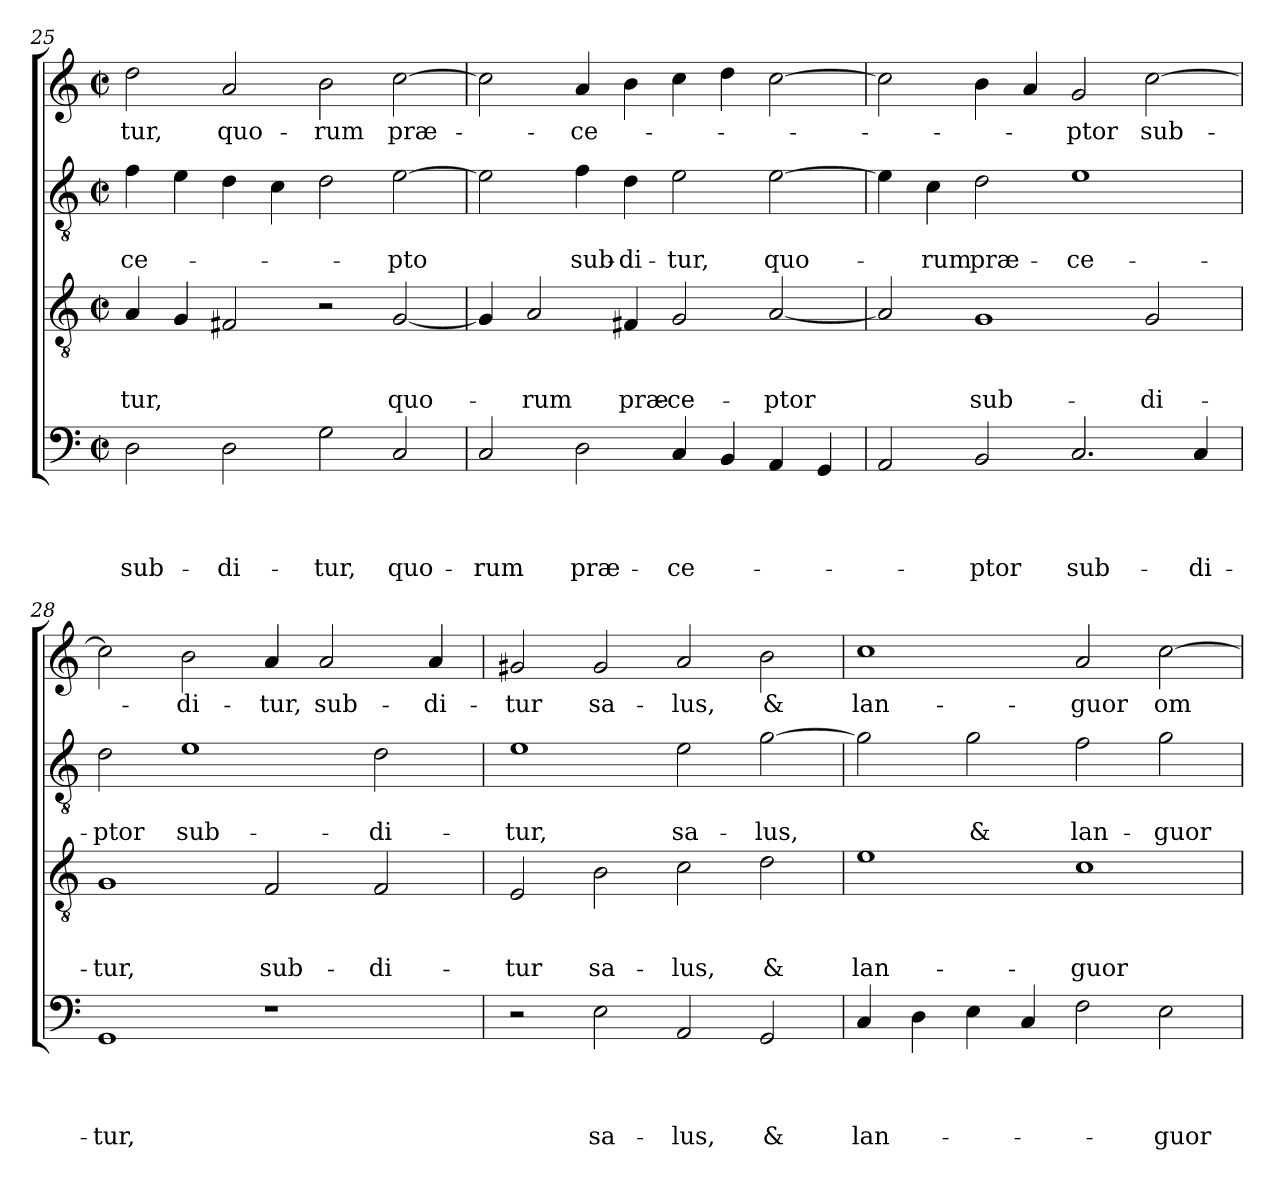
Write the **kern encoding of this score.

**kern	**text	**text	**text	**text	**kern	**text	**text	**text	**kern	**text	**text	**kern	**text
*part4	*part4	*part4	*part4	*part4	*part3	*part3	*part3	*part3	*part2	*part2	*part2	*part1	*part1
*staff4	*staff4	*staff4	*staff4	*staff4	*staff3	*staff3	*staff3	*staff3	*staff2	*staff2	*staff2	*staff1	*staff1
!!LO:LB:g=z
*clefF4	*	*	*	*	*clefGv2	*	*	*	*clefGv2	*	*	*clefG2	*
*k[]	*	*	*	*	*k[]	*	*	*	*k[]	*	*	*k[]	*
*C:	*	*	*	*	*C:	*	*	*	*C:	*	*	*C:	*
*M2/2	*	*	*	*	*M2/2	*	*	*	*M2/2	*	*	*M2/2	*
*met(c|)	*	*	*	*	*met(c|)	*	*	*	*met(c|)	*	*	*met(c|)	*
=25	=25	=25	=25	=25	=25	=25	=25	=25	=25	=25	=25	=25	=25
!	!	!	!	!LO:LY:b	!	!	!	!LO:LY:b	!	!	!LO:LY:b	!	!LO:LY:b
2D\	.	.	.	sub-	4A/	.	.	-tur,	4f\	.	-ce-	2dd\	-tur,
.	.	.	.	.	4G/	.	.	.	4e\	.	.	.	.
!	!	!	!	!LO:LY:b	!	!	!	!	!	!	!	!	!LO:LY:b
2D\	.	.	.	-di-	2F#X/	.	.	.	4d\	.	.	2a/	quo-
.	.	.	.	.	.	.	.	.	4c\	.	.	.	.
!	!	!	!	!LO:LY:b	!	!	!	!	!	!	!	!	!LO:LY:b
2G\	.	.	.	-tur,	2r	.	.	.	2d\	.	.	2b\	-rum
!	!	!	!	!LO:LY:b	!	!	!	!LO:LY:b	!	!	!LO:LY:b	!	!LO:LY:b
2C/	.	.	.	quo-	[2G/	.	.	quo-	[2e\	.	-pto	[2cc\	præ-
=26	=26	=26	=26	=26	=26	=26	=26	=26	=26	=26	=26	=26	=26
!	!	!	!	!LO:LY:b	!	!	!	!	!	!	!	!	!
2C/	.	.	.	-rum	4G/]	.	.	.	2e\]	.	.	2cc\]	.
!	!	!	!	!	!	!	!	!LO:LY:b	!	!	!	!	!
.	.	.	.	.	2A/	.	.	-rum	.	.	.	.	.
!	!	!	!	!LO:LY:b	!	!	!	!	!	!	!LO:LY:b	!	!LO:LY:b
2D\	.	.	.	præ-	.	.	.	.	4f\	.	sub-	4a/	-ce-
!	!	!	!	!	!	!	!	!LO:LY:b	!	!	!LO:LY:b	!	!
.	.	.	.	.	4F#X/	.	.	præ-	4d\	.	-di-	4b\	.
!	!	!	!	!LO:LY:b	!	!	!	!LO:LY:b	!	!	!LO:LY:b	!	!
4C/	.	.	.	-ce-	2G/	.	.	-ce-	2e\	.	-tur,	4cc\	.
4BB/	.	.	.	.	.	.	.	.	.	.	.	4dd\	.
!	!	!	!	!	!	!	!	!LO:LY:b	!	!	!LO:LY:b	!	!
4AA/	.	.	.	.	[2A/	.	.	-ptor	[2e\	.	quo-	[2cc\	.
4GG/	.	.	.	.	.	.	.	.	.	.	.	.	.
=27	=27	=27	=27	=27	=27	=27	=27	=27	=27	=27	=27	=27	=27
2AA/	.	.	.	.	2A/]	.	.	.	4e\]	.	.	2cc\]	.
!	!	!	!	!	!	!	!	!	!	!	!LO:LY:b	!	!
.	.	.	.	.	.	.	.	.	4c\	.	-rum	.	.
!	!	!	!	!LO:LY:b	!	!	!	!LO:LY:b	!	!	!LO:LY:b	!	!
2BB/	.	.	.	-ptor	1G	.	.	sub-	2d\	.	præ-	4b\	.
.	.	.	.	.	.	.	.	.	.	.	.	4a/	.
!	!	!	!	!LO:LY:b	!	!	!	!	!	!	!LO:LY:b	!	!LO:LY:b
2.C/	.	.	.	sub-	.	.	.	.	1e	.	-ce-	2g/	-ptor
!	!	!	!	!	!	!	!	!LO:LY:b	!	!	!	!	!LO:LY:b
.	.	.	.	.	2G/	.	.	-di-	.	.	.	[2cc\	sub-
!	!	!	!	!LO:LY:b	!	!	!	!	!	!	!	!	!
4C/	.	.	.	-di-	.	.	.	.	.	.	.	.	.
=28	=28	=28	=28	=28	=28	=28	=28	=28	=28	=28	=28	=28	=28
!	!	!	!	!LO:LY:b	!	!	!	!LO:LY:b	!	!	!LO:LY:b	!	!
1GG	.	.	.	-tur,	1G	.	.	-tur,	2d\	.	-ptor	2cc\]	.
!	!	!	!	!	!	!	!	!	!	!	!LO:LY:b	!	!LO:LY:b
.	.	.	.	.	.	.	.	.	1e	.	sub-	2b\	-di-
!	!	!	!	!	!	!	!	!LO:LY:b	!	!	!	!	!LO:LY:b
1r	.	.	.	.	2F/	.	.	sub-	.	.	.	4a/	-tur,
!	!	!	!	!	!	!	!	!	!	!	!	!	!LO:LY:b
.	.	.	.	.	.	.	.	.	.	.	.	2a/	sub-
!	!	!	!	!	!	!	!	!LO:LY:b	!	!	!LO:LY:b	!	!
.	.	.	.	.	2F/	.	.	-di-	2d\	.	-di-	.	.
!	!	!	!	!	!	!	!	!	!	!	!	!	!LO:LY:b
.	.	.	.	.	.	.	.	.	.	.	.	4a/	-di-
!!LO:LB:g=z
=29	=29	=29	=29	=29	=29	=29	=29	=29	=29	=29	=29	=29	=29
!	!	!	!	!	!	!	!	!LO:LY:b	!	!	!LO:LY:b	!	!LO:LY:b
2r	.	.	.	.	2E/	.	.	-tur	1e	.	-tur,	2g#X/	-tur
!	!	!	!	!LO:LY:b	!	!	!	!LO:LY:b	!	!	!	!	!LO:LY:b
2E\	.	.	.	sa-	2B\	.	.	sa-	.	.	.	2g#/	sa-
!	!	!	!	!LO:LY:b	!	!	!	!LO:LY:b	!	!	!LO:LY:b	!	!LO:LY:b
2AA/	.	.	.	-lus,	2c\	.	.	-lus,	2e\	.	sa-	2a/	-lus,
!	!	!	!	!LO:LY:b	!	!	!	!LO:LY:b	!	!	!LO:LY:b	!	!LO:LY:b
2GG/	.	.	.	&	2d\	.	.	&	[2g\	.	-lus,	2b\	&
=30	=30	=30	=30	=30	=30	=30	=30	=30	=30	=30	=30	=30	=30
!	!	!	!	!LO:LY:b	!	!	!	!LO:LY:b	!	!	!	!	!LO:LY:b
4C/	.	.	.	lan-	1e	.	.	lan-	2g\]	.	.	1cc	lan-
4D\	.	.	.	.	.	.	.	.	.	.	.	.	.
!	!	!	!	!	!	!	!	!	!	!	!LO:LY:b	!	!
4E\	.	.	.	.	.	.	.	.	2g\	.	&	.	.
4C/	.	.	.	.	.	.	.	.	.	.	.	.	.
!	!	!	!	!	!	!	!	!LO:LY:b	!	!	!LO:LY:b	!	!LO:LY:b
2F\	.	.	.	.	1c	.	.	-guor	2f\	.	lan-	2a/	-guor
!	!	!	!	!LO:LY:b	!	!	!	!	!	!	!LO:LY:b	!	!LO:LY:b
2E\	.	.	.	-guor	.	.	.	.	2g\	.	-guor	[2cc\	om-
=	=	=	=	=	=	=	=	=	=	=	=	=	=
*-	*-	*-	*-	*-	*-	*-	*-	*-	*-	*-	*-	*-	*-
